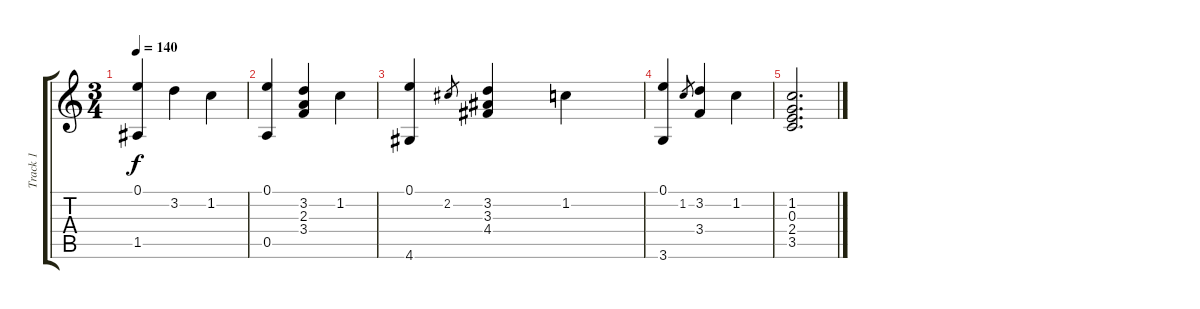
\track ("Track 1" "Track 1") {instrument acousticguitarnylon}
\staff {score tabs}
\tuning (E4 B3 G3 D3 A2 E2) {hide}
\ts (3 4)
\tempo 140
\clef g2
\ks c
(0.1 1.5).4{dy f} 3.2.4 1.2.4 |
(0.1 0.5).4 (3.2 2.3 3.4).4 1.2.4 |
(0.1 4.6).4 2.2.8{gr} (3.2 3.3 4.4).4 1.2.4 |
(0.1 3.6).4 1.2.8{gr} (3.2 3.4).4 1.2.4 |
(1.2 0.3 2.4 3.5).2{d}
